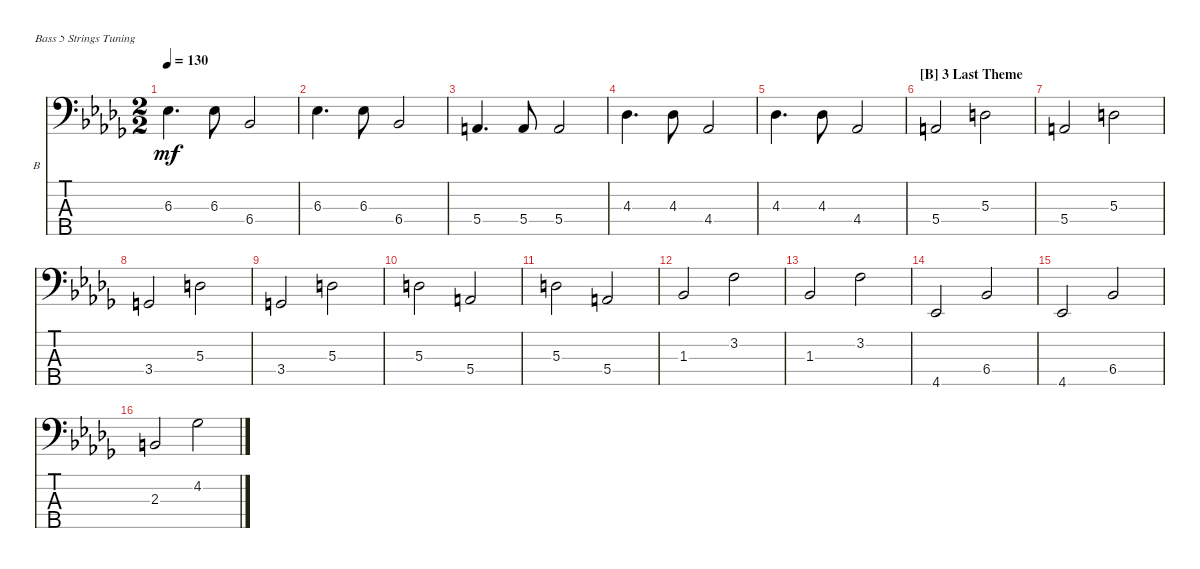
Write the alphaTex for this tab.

\defaultSystemsLayout 4
\bracketExtendMode nobrackets
\firstSystemTrackNameOrientation horizontal
\otherSystemsTrackNameOrientation horizontal
\chordDiagramsInScore
\track ("Bass" "B") {instrument electricbassfinger}
\staff {score tabs}
\tuning (G2 D2 A1 E1 B0)
\ts (2 2)
\tempo 130
\clef f4
\ks db
6.3.4{d dy mf} 6.3.8 6.4.2 |
6.3.4{d} 6.3.8 6.4.2 |
5.4.4{d} 5.4.8 5.4.2 |
4.3.4{d} 4.3.8 4.4.2 |
4.3.4{d} 4.3.8 4.4.2 |
\section ("B" "3 Last Theme")
5.4.2 5.3.2 |
5.4.2 5.3.2 |
3.4.2 5.3.2 |
3.4.2 5.3.2 |
5.3.2 5.4.2 |
5.3.2 5.4.2 |
1.3.2 3.2.2 |
1.3.2 3.2.2 |
4.5.2 6.4.2 |
4.5.2 6.4.2 |
2.3.2 4.2.2
